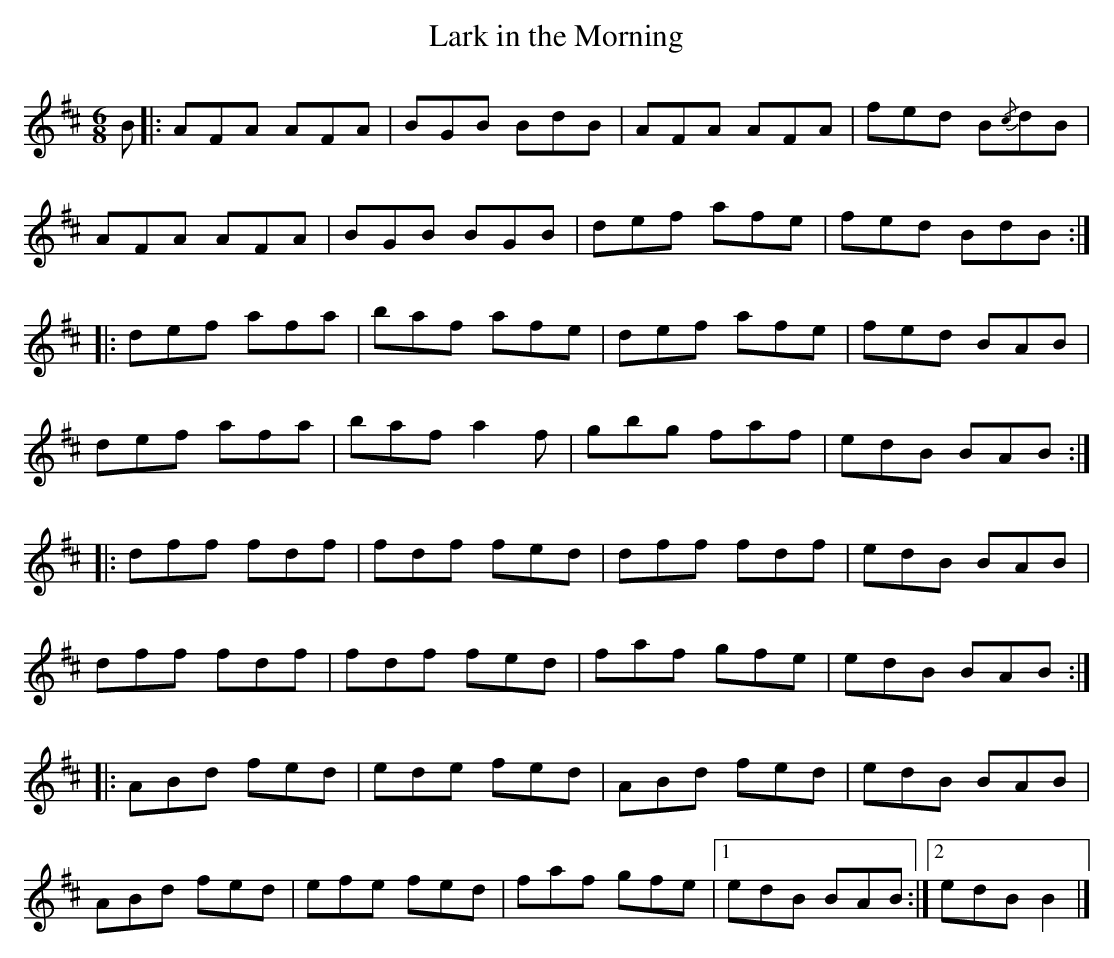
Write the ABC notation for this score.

X:1
U: ~ = !turn!
T:Lark in the Morning
M:6/8
L:1/8
K:Bm
B |:AFA AFA | BGB BdB | AFA AFA | fed B{/c}dB |
AFA AFA | BGB BGB | def afe | fed BdB ::
def afa | baf afe | def afe | fed BAB |
def afa | baf a2 f | gbg faf | edB BAB ::
dff fdf | fdf fed | dff fdf | edB BAB |
dff fdf | fdf fed | faf gfe | edB BAB ::
ABd fed | ede fed | ABd fed | edB BAB |
ABd fed | efe fed | faf gfe | [1edB BAB :|] [2edB B2 |]
